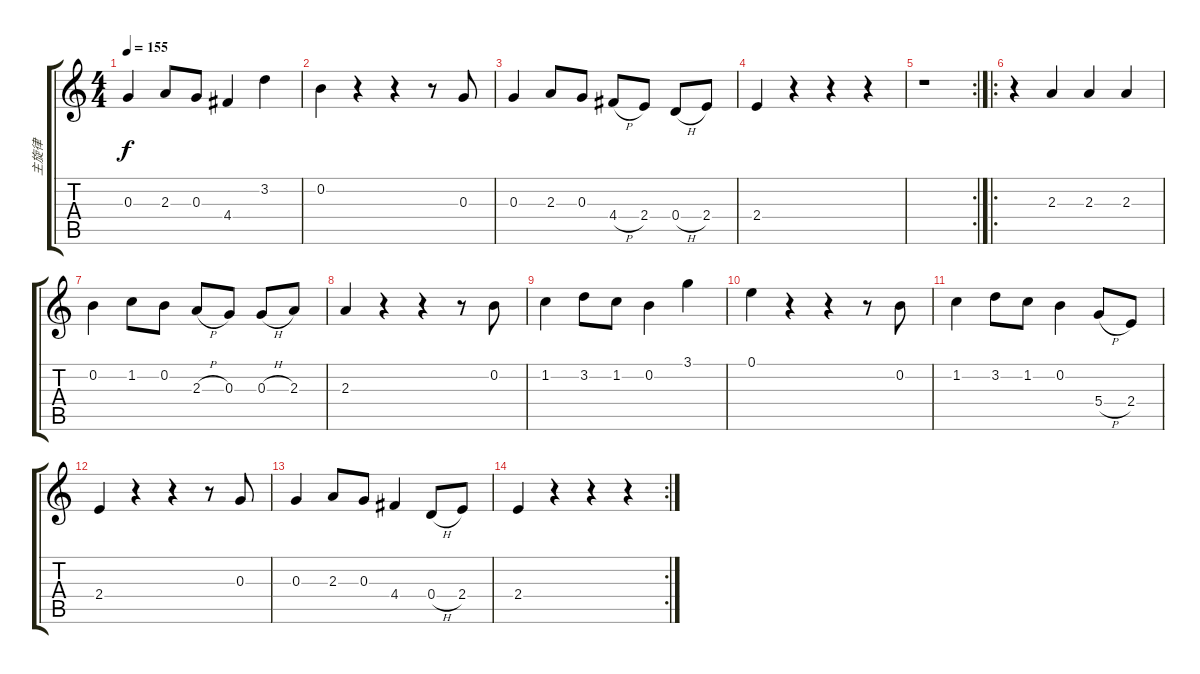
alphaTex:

\track ("主旋律" "主旋律") {instrument acousticguitarnylon}
\staff {score tabs}
\tuning (E4 B3 G3 D3 A2 E2) {hide}
\ts (4 4)
\tempo 155
\clef g2
\ks c
0.3.4{dy f} 2.3.8 0.3.8 4.4.4 3.2.4 |
0.2.4 r.4 r.4 r.8 0.3.8 |
0.3.4 2.3.8 0.3.8 4.4{h}.8 2.4.8 0.4{h}.8 2.4.8 |
2.4.4 r.4 r.4 r.4 |
\rc 2
r.1 |
\ro
r.4 2.3.4 2.3.4 2.3.4 |
0.2.4 1.2.8 0.2.8 2.3{h}.8 0.3.8 0.3{h}.8 2.3.8 |
2.3.4 r.4 r.4 r.8 0.2.8 |
1.2.4 3.2.8 1.2.8 0.2.4 3.1.4 |
0.1.4 r.4 r.4 r.8 0.2.8 |
1.2.4 3.2.8 1.2.8 0.2.4 5.4{h}.8 2.4.8 |
2.4.4 r.4 r.4 r.8 0.3.8 |
0.3.4 2.3.8 0.3.8 4.4.4 0.4{h}.8 2.4.8 |
\rc 2
2.4.4 r.4 r.4 r.4
